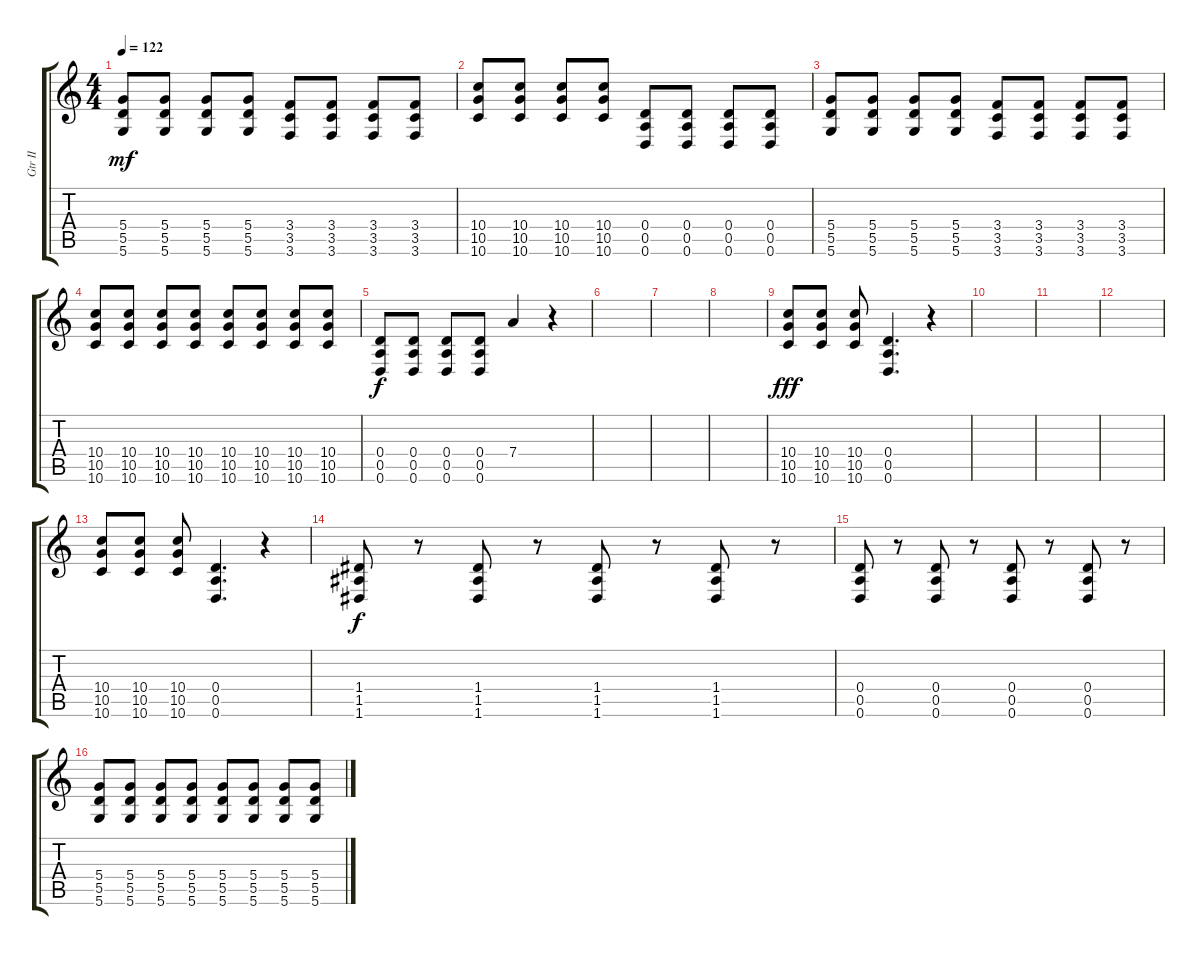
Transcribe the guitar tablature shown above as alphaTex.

\track ("Gtr II" "Gtr II") {instrument overdrivenguitar}
\staff {score tabs}
\tuning (E4 B3 G3 D3 A2 D2) {hide}
\ts (4 4)
\tempo 122
\clef g2
\ks c
(5.4 5.5 5.6).8{dy mf} (5.4 5.5 5.6).8 (5.4 5.5 5.6).8 (5.4 5.5 5.6).8 (3.4 3.5 3.6).8 (3.4 3.5 3.6).8 (3.4 3.5 3.6).8 (3.4 3.5 3.6).8 |
(10.4 10.5 10.6).8 (10.4 10.5 10.6).8 (10.4 10.5 10.6).8 (10.4 10.5 10.6).8 (0.4 0.5 0.6).8 (0.4 0.5 0.6).8 (0.4 0.5 0.6).8 (0.4 0.5 0.6).8 |
(5.4 5.5 5.6).8 (5.4 5.5 5.6).8 (5.4 5.5 5.6).8 (5.4 5.5 5.6).8 (3.4 3.5 3.6).8 (3.4 3.5 3.6).8 (3.4 3.5 3.6).8 (3.4 3.5 3.6).8 |
(10.4 10.5 10.6).8 (10.4 10.5 10.6).8 (10.4 10.5 10.6).8 (10.4 10.5 10.6).8 (10.4 10.5 10.6).8 (10.4 10.5 10.6).8 (10.4 10.5 10.6).8 (10.4 10.5 10.6).8 |
(0.4 0.5 0.6).8{dy f} (0.4 0.5 0.6).8 (0.4 0.5 0.6).8 (0.4 0.5 0.6).8 7.4.4 r.4 |
|
|
|
(10.4 10.5 10.6).8{dy fff} (10.4 10.5 10.6).8 (10.4 10.5 10.6).8 (0.4 0.5 0.6).4{d} r.4 |
|
|
|
(10.4 10.5 10.6).8 (10.4 10.5 10.6).8 (10.4 10.5 10.6).8 (0.4 0.5 0.6).4{d} r.4 |
(1.4 1.5 1.6).8{dy f} r.8 (1.4 1.5 1.6).8 r.8 (1.4 1.5 1.6).8 r.8 (1.4 1.5 1.6).8 r.8 |
(0.4 0.5 0.6).8 r.8 (0.4 0.5 0.6).8 r.8 (0.4 0.5 0.6).8 r.8 (0.4 0.5 0.6).8 r.8 |
(5.4 5.5 5.6).8 (5.4 5.5 5.6).8 (5.4 5.5 5.6).8 (5.4 5.5 5.6).8 (5.4 5.5 5.6).8 (5.4 5.5 5.6).8 (5.4 5.5 5.6).8 (5.4 5.5 5.6).8
